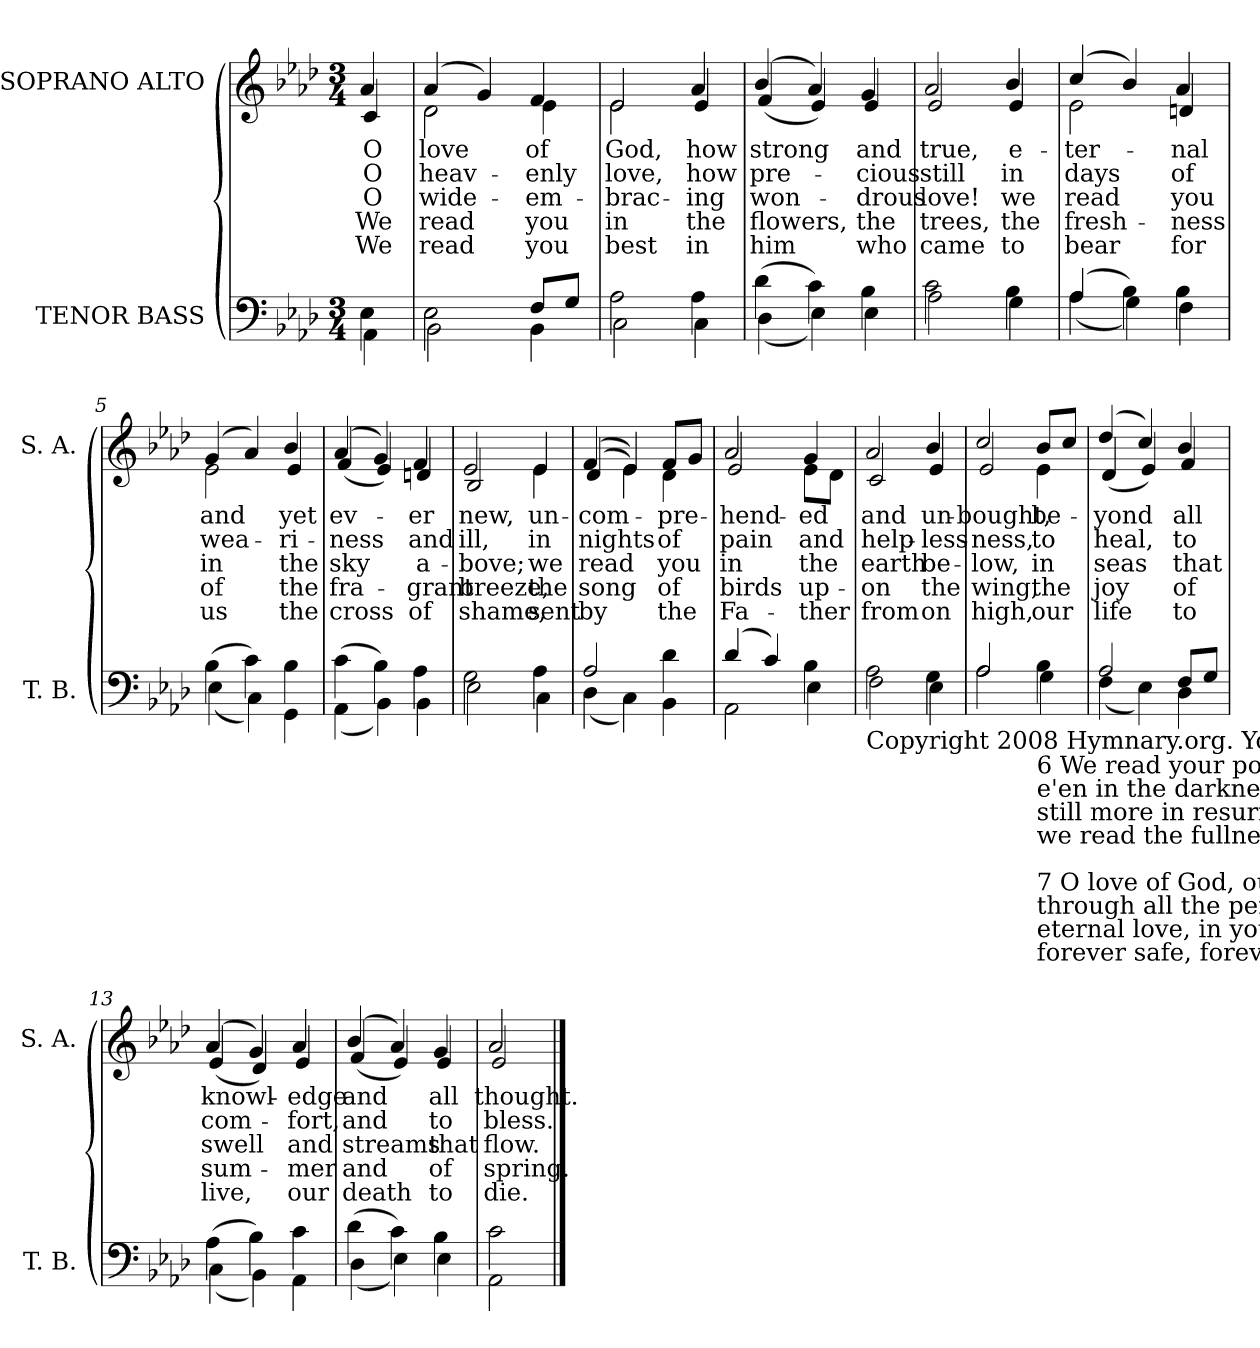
**kern	**kern	**text	**text	**text	**text	**text
*part2	*part1	*part1	*part1	*part1	*part1	*part1
*staff2	*staff1	*staff1	*staff1	*staff1	*staff1	*staff1
*I"TENOR BASS	*I"SOPRANO ALTO	*	*	*	*	*
*I'T. B.	*I'S. A.	*	*	*	*	*
!!LO:PB:g=z
*clefF4	*clefG2	*	*	*	*	*
*k[b-e-a-d-]	*k[b-e-a-d-]	*	*	*	*	*
*A-:	*A-:	*	*	*	*	*
*M3/4	*M3/4	*	*	*	*	*
=	=	=	=	=	=	=
*^	*	*	*	*	*	*
!	!	!LO:TX:b:cj:t=1	!	!	!	!	!
!	!	!LO:TX:b:cj:t=2	!	!	!	!	!
!	!	!LO:TX:b:cj:t=3	!	!	!	!	!
!	!	!LO:TX:b:cj:t=4	!	!	!	!	!
!	!	!LO:TX:b:cj:t=5	!	!	!	!	!
!	!	!	!LO:LY:b:color=#000000	!LO:LY:b:color=#000000	!LO:LY:b:color=#000000	!LO:LY:b:color=#000000	!LO:LY:b:color=#000000
*	*	*^	*	*	*	*	*
4E-i\	4AA-i\	4a-i/	4ci/	O	O	O	We	We
=	=	=	=	=	=	=	=	=
!	!	!	!	!LO:LY:b:color=#000000	!LO:LY:b:color=#000000	!LO:LY:b:color=#000000	!LO:LY:b:color=#000000	!LO:LY:b:color=#000000
2E-i\	2BB-i\	(4a-i/	2d-i\	love	heav-	wide-	read	read
.	.	4gi/)	.	.	.	.	.	.
!	!	!	!	!LO:LY:b:color=#000000	!LO:LY:b:color=#000000	!LO:LY:b:color=#000000	!LO:LY:b:color=#000000	!LO:LY:b:color=#000000
8Fi/L	4BB-i\	4fi/	4e-i\	of	-enly	-em-	you	you
8Gi/J	.	.	.	.	.	.	.	.
=1	=1	=1	=1	=1	=1	=1	=1	=1
!	!	!	!	!LO:LY:b:color=#000000	!LO:LY:b:color=#000000	!LO:LY:b:color=#000000	!LO:LY:b:color=#000000	!LO:LY:b:color=#000000
2A-i\	2Ci\	2e-i/	2e-i\	God,	love,	-brac-	in	best
!	!	!	!	!LO:LY:b:color=#000000	!LO:LY:b:color=#000000	!LO:LY:b:color=#000000	!LO:LY:b:color=#000000	!LO:LY:b:color=#000000
4A-i\	4Ci\	4a-i/	4e-i/	how	how	-ing	the	in
=2	=2	=2	=2	=2	=2	=2	=2	=2
!	!	!	!	!LO:LY:b:color=#000000	!LO:LY:b:color=#000000	!LO:LY:b:color=#000000	!LO:LY:b:color=#000000	!LO:LY:b:color=#000000
(4d-i\	(4D-i\	(4b-i/	(4fi/	strong	pre-	won-	flowers,	him
4ci\)	4E-i\)	4a-i/)	4e-i/)	.	.	.	.	.
!	!	!	!	!LO:LY:b:color=#000000	!LO:LY:b:color=#000000	!LO:LY:b:color=#000000	!LO:LY:b:color=#000000	!LO:LY:b:color=#000000
4B-i\	4E-i\	4gi/	4e-i/	and	-cious	-drous	the	who
=3	=3	=3	=3	=3	=3	=3	=3	=3
!	!	!	!	!LO:LY:b:color=#000000	!LO:LY:b:color=#000000	!LO:LY:b:color=#000000	!LO:LY:b:color=#000000	!LO:LY:b:color=#000000
2ci\	2A-i\	2a-i/	2e-i/	true,	still	love!	trees,	came
!	!	!	!	!LO:LY:b:color=#000000	!LO:LY:b:color=#000000	!LO:LY:b:color=#000000	!LO:LY:b:color=#000000	!LO:LY:b:color=#000000
4B-i\	4Gi\	4b-i/	4e-i/	e-	in	we	the	to
=4	=4	=4	=4	=4	=4	=4	=4	=4
!	!	!	!	!LO:LY:b:color=#000000	!LO:LY:b:color=#000000	!LO:LY:b:color=#000000	!LO:LY:b:color=#000000	!LO:LY:b:color=#000000
(4A-i/	(4A-i\	(4cci/	2e-i\	-ter-	days	read	fresh-	bear
4B-i\)	4Gi\)	4b-i/)	.	.	.	.	.	.
!	!	!	!	!LO:LY:b:color=#000000	!LO:LY:b:color=#000000	!LO:LY:b:color=#000000	!LO:LY:b:color=#000000	!LO:LY:b:color=#000000
4B-i\	4Fi\	4a-i/	4dni/	-nal	of	you	-ness	for
!!LO:LB:g=z	!!
=5	=5	=5	=5	=5	=5	=5	=5	=5
!	!	!	!	!LO:LY:b:color=#000000	!LO:LY:b:color=#000000	!LO:LY:b:color=#000000	!LO:LY:b:color=#000000	!LO:LY:b:color=#000000
(4B-i\	(4E-i\	(4gi/	2e-i\	and	wea-	in	of	us
4ci\)	4Ci\)	4a-i/)	.	.	.	.	.	.
!	!	!	!	!LO:LY:b:color=#000000	!LO:LY:b:color=#000000	!LO:LY:b:color=#000000	!LO:LY:b:color=#000000	!LO:LY:b:color=#000000
4B-i\	4GGi\	4b-i/	4e-i/	yet	-ri-	the	the	the
=6	=6	=6	=6	=6	=6	=6	=6	=6
!	!	!	!	!LO:LY:b:color=#000000	!LO:LY:b:color=#000000	!LO:LY:b:color=#000000	!LO:LY:b:color=#000000	!LO:LY:b:color=#000000
(4ci\	(4AA-i\	(4a-i/	(4fi/	ev-	-ness	sky	fra-	cross
4B-i\)	4BB-i\)	4gi/)	4e-i/)	.	.	.	.	.
!	!	!	!	!LO:LY:b:color=#000000	!LO:LY:b:color=#000000	!LO:LY:b:color=#000000	!LO:LY:b:color=#000000	!LO:LY:b:color=#000000
4A-i\	4BB-i\	4fi/	4dni/	-er	and	a-	-grant	of
=7	=7	=7	=7	=7	=7	=7	=7	=7
!	!	!	!	!LO:LY:b:color=#000000	!LO:LY:b:color=#000000	!LO:LY:b:color=#000000	!LO:LY:b:color=#000000	!LO:LY:b:color=#000000
2Gi\	2E-i\	2e-i/	2B-i/	new,	ill,	-bove;	breeze,	shame,
!	!	!	!	!LO:LY:b:color=#000000	!LO:LY:b:color=#000000	!LO:LY:b:color=#000000	!LO:LY:b:color=#000000	!LO:LY:b:color=#000000
4A-i\	4Ci\	4e-i/	4e-i\	un-	in	we	the	sent
=8	=8	=8	=8	=8	=8	=8	=8	=8
!	!	!	!	!LO:LY:b:color=#000000	!LO:LY:b:color=#000000	!LO:LY:b:color=#000000	!LO:LY:b:color=#000000	!LO:LY:b:color=#000000
2A-i/	(4D-i\	(4fi/	(4d-i/	-com-	nights	read	song	by
.	4Ci\)	4e-i/)	4e-i\)	.	.	.	.	.
!	!	!	!	!LO:LY:b:color=#000000	!LO:LY:b:color=#000000	!LO:LY:b:color=#000000	!LO:LY:b:color=#000000	!LO:LY:b:color=#000000
4d-i\	4BB-i\	8fi/L	4d-i\	-pre-	of	you	of	the
.	.	8gi/J	.	.	.	.	.	.
=9	=9	=9	=9	=9	=9	=9	=9	=9
!	!	!	!	!LO:LY:b:color=#000000	!LO:LY:b:color=#000000	!LO:LY:b:color=#000000	!LO:LY:b:color=#000000	!LO:LY:b:color=#000000
(4d-i/	2AA-i\	2a-i/	2e-i/	-hend-	pain	in	birds	Fa-
4ci/)	.	.	.	.	.	.	.	.
!	!	!	!	!LO:LY:b:color=#000000	!LO:LY:b:color=#000000	!LO:LY:b:color=#000000	!LO:LY:b:color=#000000	!LO:LY:b:color=#000000
4B-i\	4E-i\	4gi/	8e-i\L	-ed	and	the	up-	-ther
.	.	.	8d-i\J	.	.	.	.	.
!!LO:LB:g=z	!!
=10	=10	=10	=10	=10	=10	=10	=10	=10
!LO:TX:b:t=Copyright 2008 Hymnary.org. You may use this score in personal and corporate worship settings. Commercial use and republication are prohibited without written consent.	!	!	!	!	!	!	!	!
!	!	!	!	!LO:LY:b:color=#000000	!LO:LY:b:color=#000000	!LO:LY:b:color=#000000	!LO:LY:b:color=#000000	!LO:LY:b:color=#000000
2A-i\	2Fi\	2a-i/	2ci/	and	help-	earth	-on	from
!	!	!	!	!LO:LY:b:color=#000000	!LO:LY:b:color=#000000	!LO:LY:b:color=#000000	!LO:LY:b:color=#000000	!LO:LY:b:color=#000000
4Gi\	4E-i\	4b-i/	4e-i/	un-	-less-	be-	the	on
=11	=11	=11	=11	=11	=11	=11	=11	=11
!	!	!	!	!LO:LY:b:color=#000000	!LO:LY:b:color=#000000	!LO:LY:b:color=#000000	!LO:LY:b:color=#000000	!LO:LY:b:color=#000000
2A-i/	2A-i\	2cci/	2e-i/	-bought,	-ness,	-low,	wing,	high,
!LO:TX:b:t=6 We read your power to bless and save\ne'en in the darkness of the grave;\nstill more in resurrection light\nwe read the fullness of your might.\n\n7 O love of God, our shield and stay\nthrough all the perils of our way;\neternal love, in you we rest,\nforever safe, forever blest.	!	!	!	!	!	!	!	!
!	!	!	!	!LO:LY:b:color=#000000	!LO:LY:b:color=#000000	!LO:LY:b:color=#000000	!LO:LY:b:color=#000000	!LO:LY:b:color=#000000
4B-i\	4Gi\	8b-i/L	4e-i\	be-	to	in	the	our
.	.	8cci/J	.	.	.	.	.	.
=12	=12	=12	=12	=12	=12	=12	=12	=12
!	!	!	!	!LO:LY:b:color=#000000	!LO:LY:b:color=#000000	!LO:LY:b:color=#000000	!LO:LY:b:color=#000000	!LO:LY:b:color=#000000
2A-i/	(4Fi\	(4dd-i/	(4d-i/	-yond	heal,	seas	joy	life
.	4E-i\)	4cci/)	4e-i/)	.	.	.	.	.
!	!	!	!	!LO:LY:b:color=#000000	!LO:LY:b:color=#000000	!LO:LY:b:color=#000000	!LO:LY:b:color=#000000	!LO:LY:b:color=#000000
8Fi/L	4D-i\	4b-i/	4fi/	all	to	that	of	to
8Gi/J	.	.	.	.	.	.	.	.
=13	=13	=13	=13	=13	=13	=13	=13	=13
!	!	!	!	!LO:LY:b:color=#000000	!LO:LY:b:color=#000000	!LO:LY:b:color=#000000	!LO:LY:b:color=#000000	!LO:LY:b:color=#000000
(4A-i\	(4Ci\	(4a-i/	(4e-i/	knowl-	com-	swell	sum-	live,
4B-i\)	4BB-i\)	4gi/)	4d-i/)	.	.	.	.	.
!	!	!	!	!LO:LY:b:color=#000000	!LO:LY:b:color=#000000	!LO:LY:b:color=#000000	!LO:LY:b:color=#000000	!LO:LY:b:color=#000000
4ci\	4AA-i\	4a-i/	4e-i/	-edge	-fort,	and	-mer	our
=14	=14	=14	=14	=14	=14	=14	=14	=14
!	!	!	!	!LO:LY:b:color=#000000	!LO:LY:b:color=#000000	!LO:LY:b:color=#000000	!LO:LY:b:color=#000000	!LO:LY:b:color=#000000
(4d-i\	(4D-i\	(4b-i/	(4fi/	and	and	streams	and	death
4ci\)	4E-i\)	4a-i/)	4e-i/)	.	.	.	.	.
!	!	!	!	!LO:LY:b:color=#000000	!LO:LY:b:color=#000000	!LO:LY:b:color=#000000	!LO:LY:b:color=#000000	!LO:LY:b:color=#000000
4B-i\	4E-i\	4gi/	4e-i/	all	to	that	of	to
=15	=15	=15	=15	=15	=15	=15	=15	=15
!	!	!	!	!LO:LY:b:color=#000000	!LO:LY:b:color=#000000	!LO:LY:b:color=#000000	!LO:LY:b:color=#000000	!LO:LY:b:color=#000000
2ci\	2AA-i\	2a-i/	2e-i/	thought.	bless.	flow.	spring.	die.
*v	*v	*	*	*	*	*	*	*
*	*v	*v	*	*	*	*	*
==	==	==	==	==	==	==
*-	*-	*-	*-	*-	*-	*-
